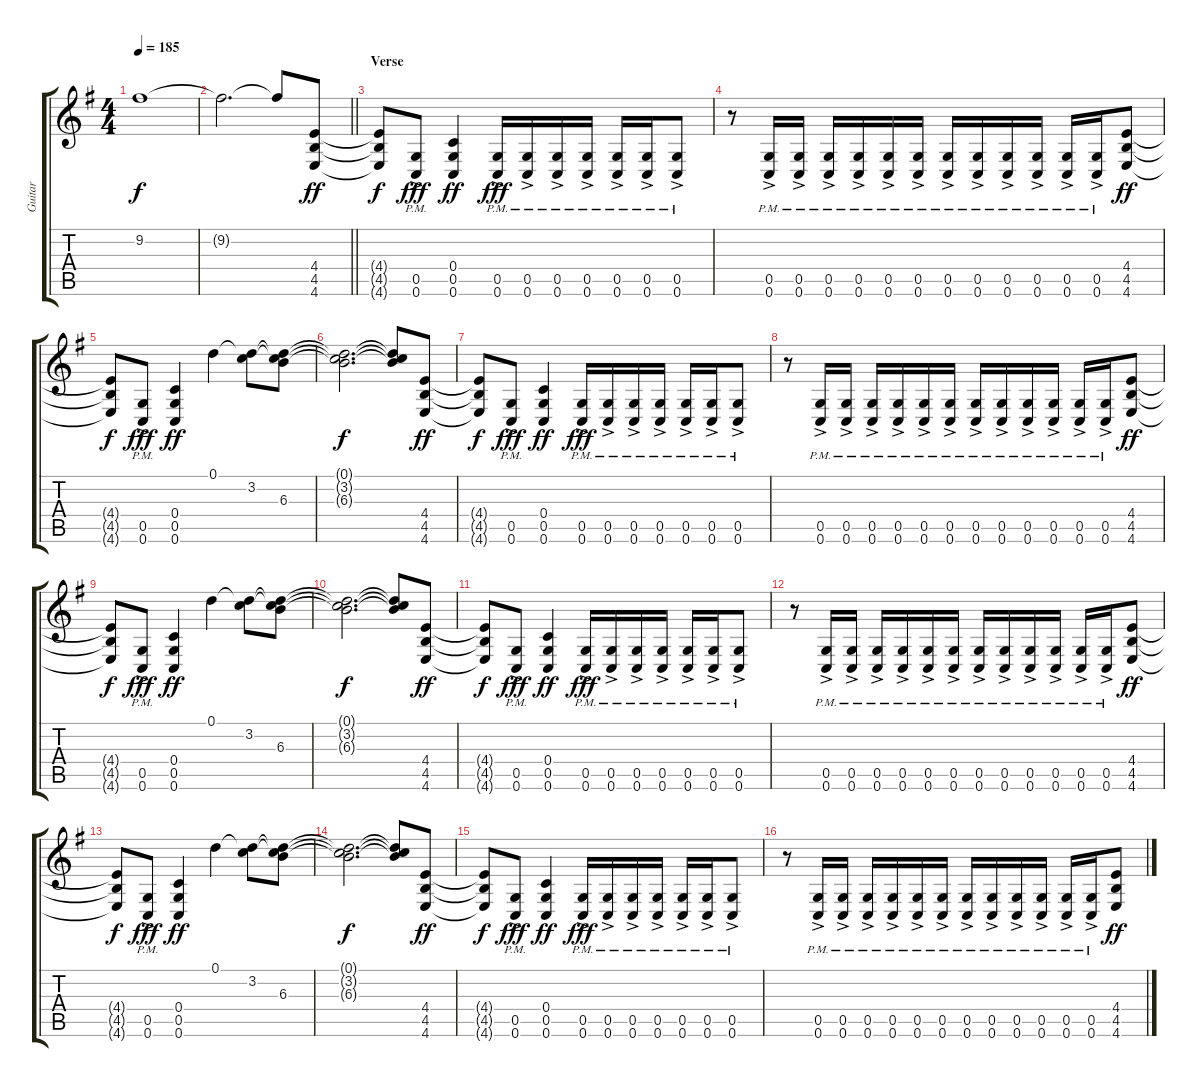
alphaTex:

\track ("Guitar " "Guitar ") {instrument distortionguitar}
\staff {score tabs}
\tuning (D4 A3 F3 C3 G2 C2) {hide}
\ts (4 4)
\tempo 185
\clef g2
\ks g
9.2{t}.1{dy f} |
\barLineRight lightlight
9.2{t}.2{d} 9.2{t}.8 (4.4 4.5 4.6).8{dy ff} |
\section ("" "Verse")
(4.4{t} 4.5{t} 4.6{t}).8{dy f} (0.5{ac pm} 0.6{ac pm}).8{dy fff} (0.4 0.5 0.6).4{dy ff} (0.5{ac pm} 0.6{ac pm}).16{dy fff} (0.5{ac pm} 0.6{ac pm}).16 (0.5{ac pm} 0.6{ac pm}).16 (0.5{ac pm} 0.6{ac pm}).16 (0.5{ac pm} 0.6{ac pm}).16 (0.5{ac pm} 0.6{ac pm}).16 (0.5{ac pm} 0.6{ac pm}).8 |
r.8 (0.5{ac pm} 0.6{ac pm}).16 (0.5{ac pm} 0.6{ac pm}).16 (0.5{ac pm} 0.6{ac pm}).16 (0.5{ac pm} 0.6{ac pm}).16 (0.5{ac pm} 0.6{ac pm}).16 (0.5{ac pm} 0.6{ac pm}).16 (0.5{ac pm} 0.6{ac pm}).16 (0.5{ac pm} 0.6{ac pm}).16 (0.5{ac pm} 0.6{ac pm}).16 (0.5{ac pm} 0.6{ac pm}).16 (0.5{ac pm} 0.6{ac pm}).16 (0.5{ac pm} 0.6{ac pm}).16 (4.4 4.5 4.6).8{dy ff} |
(4.4{t} 4.5{t} 4.6{t}).8{dy f} (0.5{ac pm} 0.6{ac pm}).8{dy fff} (0.4 0.5 0.6).4{dy ff} 0.1.4 (0.1{t} 3.2).8 (0.1{t} 3.2{t} 6.3).8 |
(0.1{t} 3.2{t} 6.3{t}).2{d dy f} (0.1{t} 3.2{t} 6.3{t}).8 (4.4 4.5 4.6).8{dy ff} |
(4.4{t} 4.5{t} 4.6{t}).8{dy f} (0.5{ac pm} 0.6{ac pm}).8{dy fff} (0.4 0.5 0.6).4{dy ff} (0.5{ac pm} 0.6{ac pm}).16{dy fff} (0.5{ac pm} 0.6{ac pm}).16 (0.5{ac pm} 0.6{ac pm}).16 (0.5{ac pm} 0.6{ac pm}).16 (0.5{ac pm} 0.6{ac pm}).16 (0.5{ac pm} 0.6{ac pm}).16 (0.5{ac pm} 0.6{ac pm}).8 |
r.8 (0.5{ac pm} 0.6{ac pm}).16 (0.5{ac pm} 0.6{ac pm}).16 (0.5{ac pm} 0.6{ac pm}).16 (0.5{ac pm} 0.6{ac pm}).16 (0.5{ac pm} 0.6{ac pm}).16 (0.5{ac pm} 0.6{ac pm}).16 (0.5{ac pm} 0.6{ac pm}).16 (0.5{ac pm} 0.6{ac pm}).16 (0.5{ac pm} 0.6{ac pm}).16 (0.5{ac pm} 0.6{ac pm}).16 (0.5{ac pm} 0.6{ac pm}).16 (0.5{ac pm} 0.6{ac pm}).16 (4.4 4.5 4.6).8{dy ff} |
(4.4{t} 4.5{t} 4.6{t}).8{dy f} (0.5{ac pm} 0.6{ac pm}).8{dy fff} (0.4 0.5 0.6).4{dy ff} 0.1.4 (0.1{t} 3.2).8 (0.1{t} 3.2{t} 6.3).8 |
(0.1{t} 3.2{t} 6.3{t}).2{d dy f} (0.1{t} 3.2{t} 6.3{t}).8 (4.4 4.5 4.6).8{dy ff} |
(4.4{t} 4.5{t} 4.6{t}).8{dy f} (0.5{ac pm} 0.6{ac pm}).8{dy fff} (0.4 0.5 0.6).4{dy ff} (0.5{ac pm} 0.6{ac pm}).16{dy fff} (0.5{ac pm} 0.6{ac pm}).16 (0.5{ac pm} 0.6{ac pm}).16 (0.5{ac pm} 0.6{ac pm}).16 (0.5{ac pm} 0.6{ac pm}).16 (0.5{ac pm} 0.6{ac pm}).16 (0.5{ac pm} 0.6{ac pm}).8 |
r.8 (0.5{ac pm} 0.6{ac pm}).16 (0.5{ac pm} 0.6{ac pm}).16 (0.5{ac pm} 0.6{ac pm}).16 (0.5{ac pm} 0.6{ac pm}).16 (0.5{ac pm} 0.6{ac pm}).16 (0.5{ac pm} 0.6{ac pm}).16 (0.5{ac pm} 0.6{ac pm}).16 (0.5{ac pm} 0.6{ac pm}).16 (0.5{ac pm} 0.6{ac pm}).16 (0.5{ac pm} 0.6{ac pm}).16 (0.5{ac pm} 0.6{ac pm}).16 (0.5{ac pm} 0.6{ac pm}).16 (4.4 4.5 4.6).8{dy ff} |
(4.4{t} 4.5{t} 4.6{t}).8{dy f} (0.5{ac pm} 0.6{ac pm}).8{dy fff} (0.4 0.5 0.6).4{dy ff} 0.1.4 (0.1{t} 3.2).8 (0.1{t} 3.2{t} 6.3).8 |
(0.1{t} 3.2{t} 6.3{t}).2{d dy f} (0.1{t} 3.2{t} 6.3{t}).8 (4.4 4.5 4.6).8{dy ff} |
(4.4{t} 4.5{t} 4.6{t}).8{dy f} (0.5{ac pm} 0.6{ac pm}).8{dy fff} (0.4 0.5 0.6).4{dy ff} (0.5{ac pm} 0.6{ac pm}).16{dy fff} (0.5{ac pm} 0.6{ac pm}).16 (0.5{ac pm} 0.6{ac pm}).16 (0.5{ac pm} 0.6{ac pm}).16 (0.5{ac pm} 0.6{ac pm}).16 (0.5{ac pm} 0.6{ac pm}).16 (0.5{ac pm} 0.6{ac pm}).8 |
r.8 (0.5{ac pm} 0.6{ac pm}).16 (0.5{ac pm} 0.6{ac pm}).16 (0.5{ac pm} 0.6{ac pm}).16 (0.5{ac pm} 0.6{ac pm}).16 (0.5{ac pm} 0.6{ac pm}).16 (0.5{ac pm} 0.6{ac pm}).16 (0.5{ac pm} 0.6{ac pm}).16 (0.5{ac pm} 0.6{ac pm}).16 (0.5{ac pm} 0.6{ac pm}).16 (0.5{ac pm} 0.6{ac pm}).16 (0.5{ac pm} 0.6{ac pm}).16 (0.5{ac pm} 0.6{ac pm}).16 (4.4 4.5 4.6).8{dy ff}
